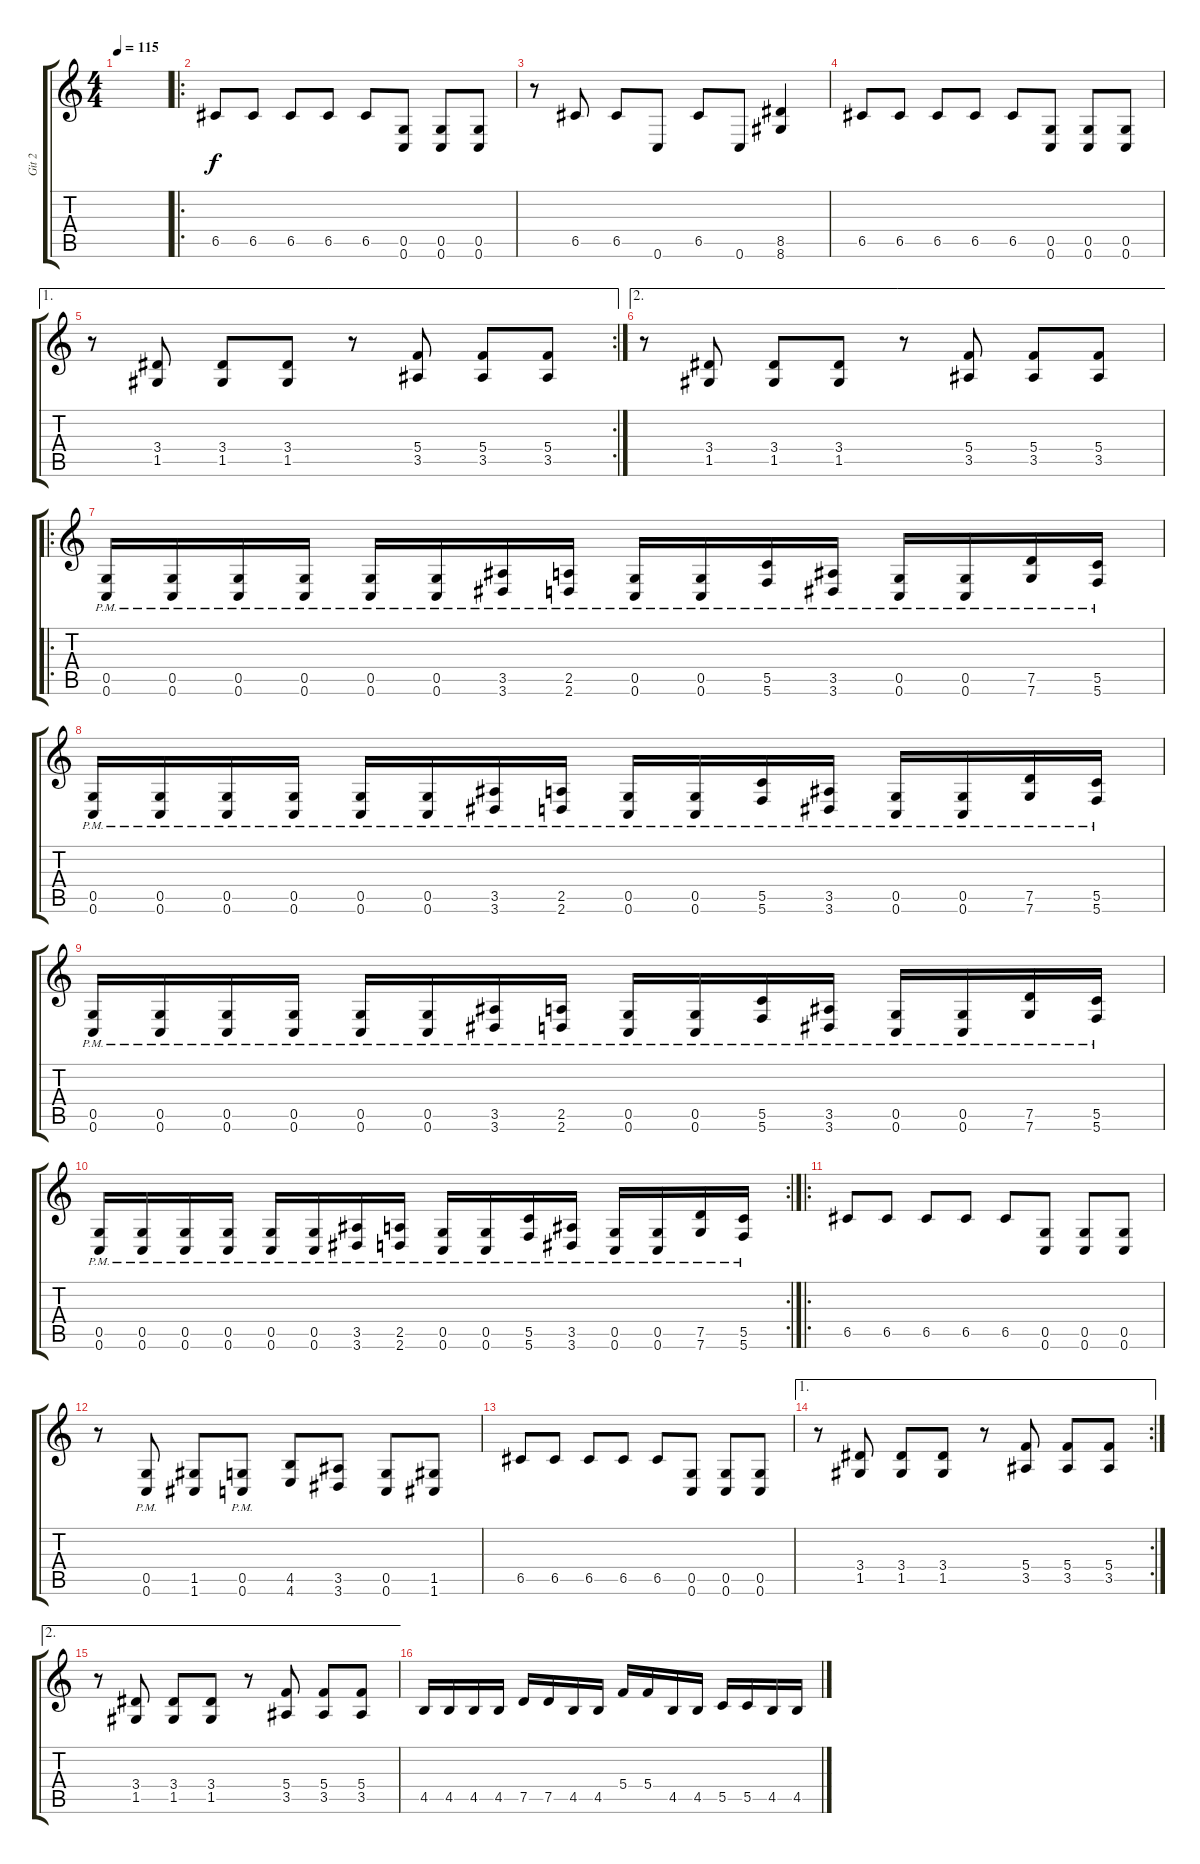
\track ("Git 2" "Git 2") {instrument distortionguitar}
\staff {score tabs}
\tuning (D4 A3 F3 C3 G2 C2) {hide}
\ts (4 4)
\tempo 115
\clef g2
\ks c
|
\ro
6.5.8 6.5.8 6.5.8 6.5.8 6.5.8 (0.5 0.6).8 (0.5 0.6).8 (0.5 0.6).8 |
r.8 6.5.8 6.5.8 0.6.8 6.5.8 0.6.8 (8.5 8.6).4 |
6.5.8 6.5.8 6.5.8 6.5.8 6.5.8 (0.5 0.6).8 (0.5 0.6).8 (0.5 0.6).8 |
\ae 1
\rc 2
r.8 (3.4 1.5).8 (3.4 1.5).8 (3.4 1.5).8 r.8 (5.4 3.5).8 (5.4 3.5).8 (5.4 3.5).8 |
\ae 2
r.8 (3.4 1.5).8 (3.4 1.5).8 (3.4 1.5).8 r.8 (5.4 3.5).8 (5.4 3.5).8 (5.4 3.5).8 |
\ro
(0.5{pm} 0.6{pm}).16 (0.5{pm} 0.6{pm}).16 (0.5{pm} 0.6{pm}).16 (0.5{pm} 0.6{pm}).16 (0.5{pm} 0.6{pm}).16 (0.5{pm} 0.6{pm}).16 (3.5{pm} 3.6{pm}).16 (2.5{pm} 2.6{pm}).16 (0.5{pm} 0.6{pm}).16 (0.5{pm} 0.6{pm}).16 (5.5{pm} 5.6{pm}).16 (3.5{pm} 3.6{pm}).16 (0.5{pm} 0.6{pm}).16 (0.5{pm} 0.6{pm}).16 (7.5{pm} 7.6{pm}).16 (5.5{pm} 5.6{pm}).16 |
(0.5{pm} 0.6{pm}).16 (0.5{pm} 0.6{pm}).16 (0.5{pm} 0.6{pm}).16 (0.5{pm} 0.6{pm}).16 (0.5{pm} 0.6{pm}).16 (0.5{pm} 0.6{pm}).16 (3.5{pm} 3.6{pm}).16 (2.5{pm} 2.6{pm}).16 (0.5{pm} 0.6{pm}).16 (0.5{pm} 0.6{pm}).16 (5.5{pm} 5.6{pm}).16 (3.5{pm} 3.6{pm}).16 (0.5{pm} 0.6{pm}).16 (0.5{pm} 0.6{pm}).16 (7.5{pm} 7.6{pm}).16 (5.5{pm} 5.6{pm}).16 |
(0.5{pm} 0.6{pm}).16 (0.5{pm} 0.6{pm}).16 (0.5{pm} 0.6{pm}).16 (0.5{pm} 0.6{pm}).16 (0.5{pm} 0.6{pm}).16 (0.5{pm} 0.6{pm}).16 (3.5{pm} 3.6{pm}).16 (2.5{pm} 2.6{pm}).16 (0.5{pm} 0.6{pm}).16 (0.5{pm} 0.6{pm}).16 (5.5{pm} 5.6{pm}).16 (3.5{pm} 3.6{pm}).16 (0.5{pm} 0.6{pm}).16 (0.5{pm} 0.6{pm}).16 (7.5{pm} 7.6{pm}).16 (5.5{pm} 5.6{pm}).16 |
\rc 2
(0.5{pm} 0.6{pm}).16 (0.5{pm} 0.6{pm}).16 (0.5{pm} 0.6{pm}).16 (0.5{pm} 0.6{pm}).16 (0.5{pm} 0.6{pm}).16 (0.5{pm} 0.6{pm}).16 (3.5{pm} 3.6{pm}).16 (2.5{pm} 2.6{pm}).16 (0.5{pm} 0.6{pm}).16 (0.5{pm} 0.6{pm}).16 (5.5{pm} 5.6{pm}).16 (3.5{pm} 3.6{pm}).16 (0.5{pm} 0.6{pm}).16 (0.5{pm} 0.6{pm}).16 (7.5{pm} 7.6{pm}).16 (5.5{pm} 5.6{pm}).16 |
\ro
6.5.8 6.5.8 6.5.8 6.5.8 6.5.8 (0.5 0.6).8 (0.5 0.6).8 (0.5 0.6).8 |
r.8 (0.5{pm} 0.6{pm}).8 (1.5 1.6).8 (0.5{pm} 0.6{pm}).8 (4.5 4.6).8 (3.5 3.6).8 (0.5 0.6).8 (1.5 1.6).8 |
6.5.8 6.5.8 6.5.8 6.5.8 6.5.8 (0.5 0.6).8 (0.5 0.6).8 (0.5 0.6).8 |
\ae 1
\rc 2
r.8 (3.4 1.5).8 (3.4 1.5).8 (3.4 1.5).8 r.8 (5.4 3.5).8 (5.4 3.5).8 (5.4 3.5).8 |
\ae 2
r.8 (3.4 1.5).8 (3.4 1.5).8 (3.4 1.5).8 r.8 (5.4 3.5).8 (5.4 3.5).8 (5.4 3.5).8 |
4.5.16 4.5.16 4.5.16 4.5.16 7.5.16 7.5.16 4.5.16 4.5.16 5.4.16 5.4.16 4.5.16 4.5.16 5.5.16 5.5.16 4.5.16 4.5.16
